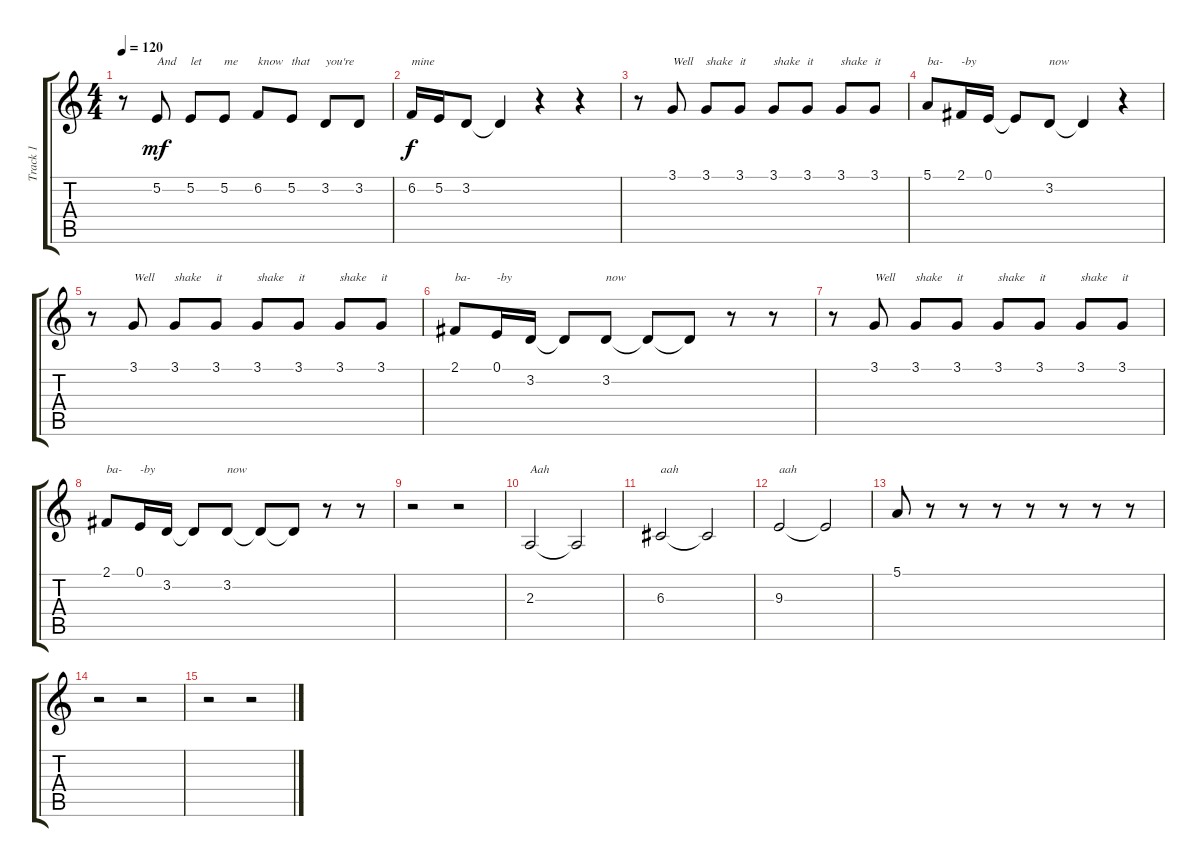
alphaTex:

\track ("Track 1" "Track 1") {instrument steeldrums}
\staff {score tabs}
\tuning (E4 B3 G3 D3 A2 E2) {hide}
\ts (4 4)
\tempo 120
\clef g2
\ks c
r.8{dy f} 5.2.8{txt "And" dy mf} 5.2.8{txt "let"} 5.2.8{txt "me"} 6.2.8{txt "know"} 5.2.8{txt "that"} 3.2.8{txt "you're"} 3.2.8 |
6.2.16{txt "mine" dy f} 5.2.16 3.2.8 3.2{t}.4 r.4 r.4 |
r.8 3.1.8{txt "Well"} 3.1.8{txt "shake"} 3.1.8{txt "it"} 3.1.8{txt "shake"} 3.1.8{txt "it"} 3.1.8{txt "shake"} 3.1.8{txt "it"} |
5.1.8{txt "ba-"} 2.1.16{txt "-by"} 0.1.16 0.1{t}.8 3.2.8{txt "now"} 3.2{t}.4 r.4 |
r.8 3.1.8{txt "Well"} 3.1.8{txt "shake"} 3.1.8{txt "it"} 3.1.8{txt "shake"} 3.1.8{txt "it"} 3.1.8{txt "shake"} 3.1.8{txt "it"} |
2.1.8{txt "ba-"} 0.1.16{txt "-by"} 3.2.16 3.2{t}.8 3.2.8{txt "now"} 3.2{t}.8 3.2{t}.8 r.8 r.8 |
r.8 3.1.8{txt "Well"} 3.1.8{txt "shake"} 3.1.8{txt "it"} 3.1.8{txt "shake"} 3.1.8{txt "it"} 3.1.8{txt "shake"} 3.1.8{txt "it"} |
2.1.8{txt "ba-"} 0.1.16{txt "-by"} 3.2.16 3.2{t}.8 3.2.8{txt "now"} 3.2{t}.8 3.2{t}.8 r.8 r.8 |
r.2 r.2 |
2.3.2{txt "Aah"} 2.3{t}.2 |
6.3.2{txt "aah"} 6.3{t}.2 |
9.3.2{txt "aah"} 9.3{t}.2 |
5.1.8 r.8 r.8 r.8 r.8 r.8 r.8 r.8 |
r.2 r.2 |
r.2 r.2
